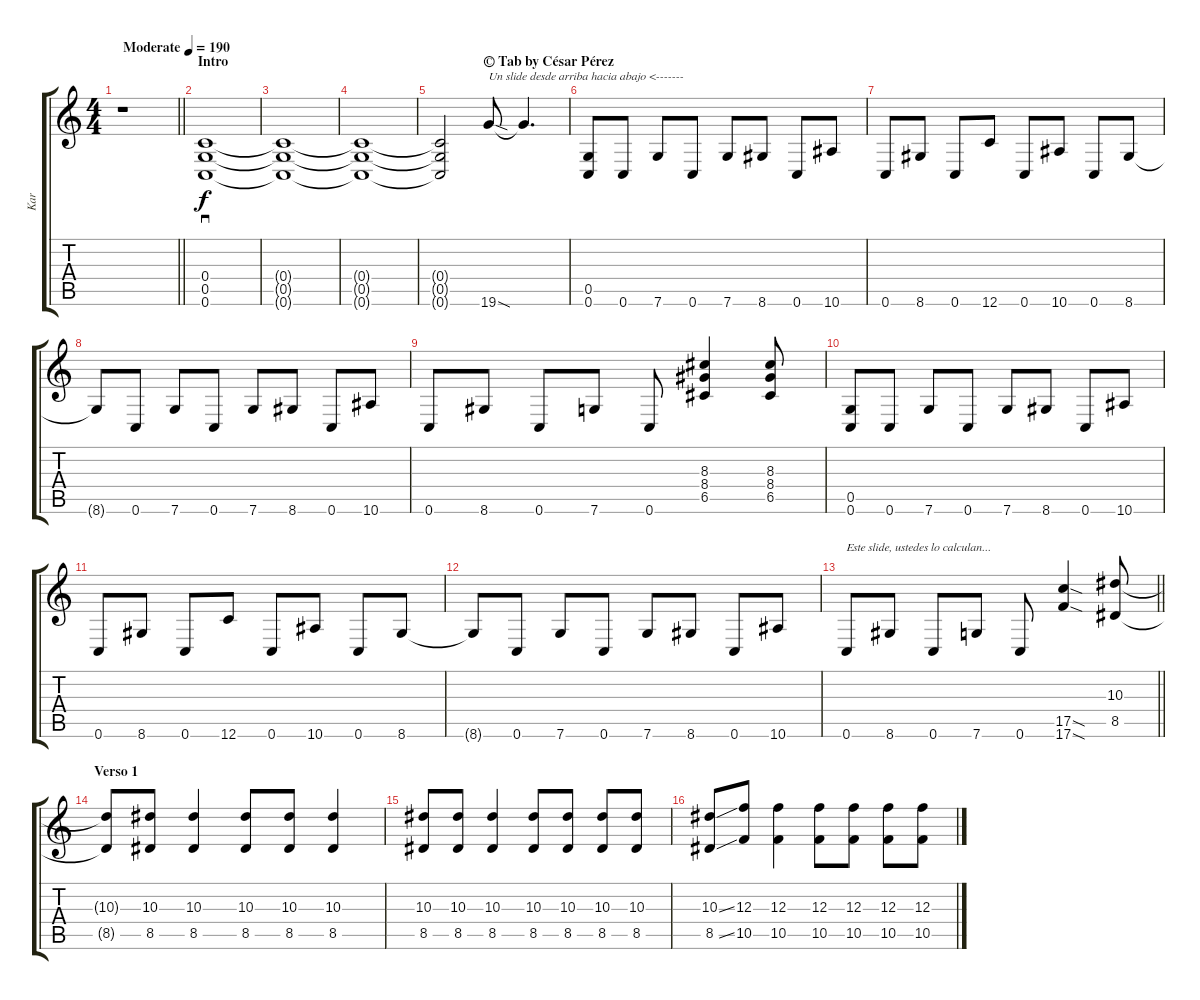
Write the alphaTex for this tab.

\track ("Kar" "Kar") {instrument distortionguitar}
\staff {score tabs}
\tuning (D4 A3 F3 C3 G2 C2) {hide}
\ts (4 4)
\tempo (190 "Moderate")
\clef g2
\barLineRight lightlight
\ks c
r.1{dy f instrument distortionguitar} |
\section ("" "Intro                                                                         © Tab by César Pérez")
(0.4 0.5 0.6).1{sd} |
(0.4{t} 0.5{t} 0.6{t}).1 |
(0.4{t} 0.5{t} 0.6{t}).1 |
(0.4{t} 0.5{t} 0.6{t}).2 19.6{sod}.8{txt "Un slide desde arriba hacia abajo <-------"} 19.6{t}.4{d} |
(0.5 0.6).8 0.6.8 7.6.8 0.6.8 7.6.8 8.6.8 0.6.8 10.6.8 |
0.6.8 8.6.8 0.6.8 12.6.8 0.6.8 10.6.8 0.6.8 8.6.8 |
8.6{t}.8 0.6.8 7.6.8 0.6.8 7.6.8 8.6.8 0.6.8 10.6.8 |
0.6.8 8.6.8 0.6.8 7.6.8 0.6.8 (8.3 8.4 6.5).4 (8.3 8.4 6.5).8 |
(0.5 0.6).8 0.6.8 7.6.8 0.6.8 7.6.8 8.6.8 0.6.8 10.6.8 |
0.6.8 8.6.8 0.6.8 12.6.8 0.6.8 10.6.8 0.6.8 8.6.8 |
8.6{t}.8 0.6.8 7.6.8 0.6.8 7.6.8 8.6.8 0.6.8 10.6.8 |
\barLineRight lightlight
0.6.8{txt "Este slide, ustedes lo calculan..."} 8.6.8 0.6.8 7.6.8 0.6.8 (17.5{sod} 17.6{sod}).4 (10.3 8.5).8 |
\section ("" "Verso 1")
(10.3{t} 8.5{t}).8 (10.3 8.5).8 (10.3 8.5).4 (10.3 8.5).8 (10.3 8.5).8 (10.3 8.5).4 |
(10.3 8.5).8 (10.3 8.5).8 (10.3 8.5).4 (10.3 8.5).8 (10.3 8.5).8 (10.3 8.5).8 (10.3 8.5).8 |
(10.3{ss} 8.5{ss}).8 (12.3 10.5).8 (12.3 10.5).4 (12.3 10.5).8 (12.3 10.5).8 (12.3 10.5).8 (12.3 10.5).8
